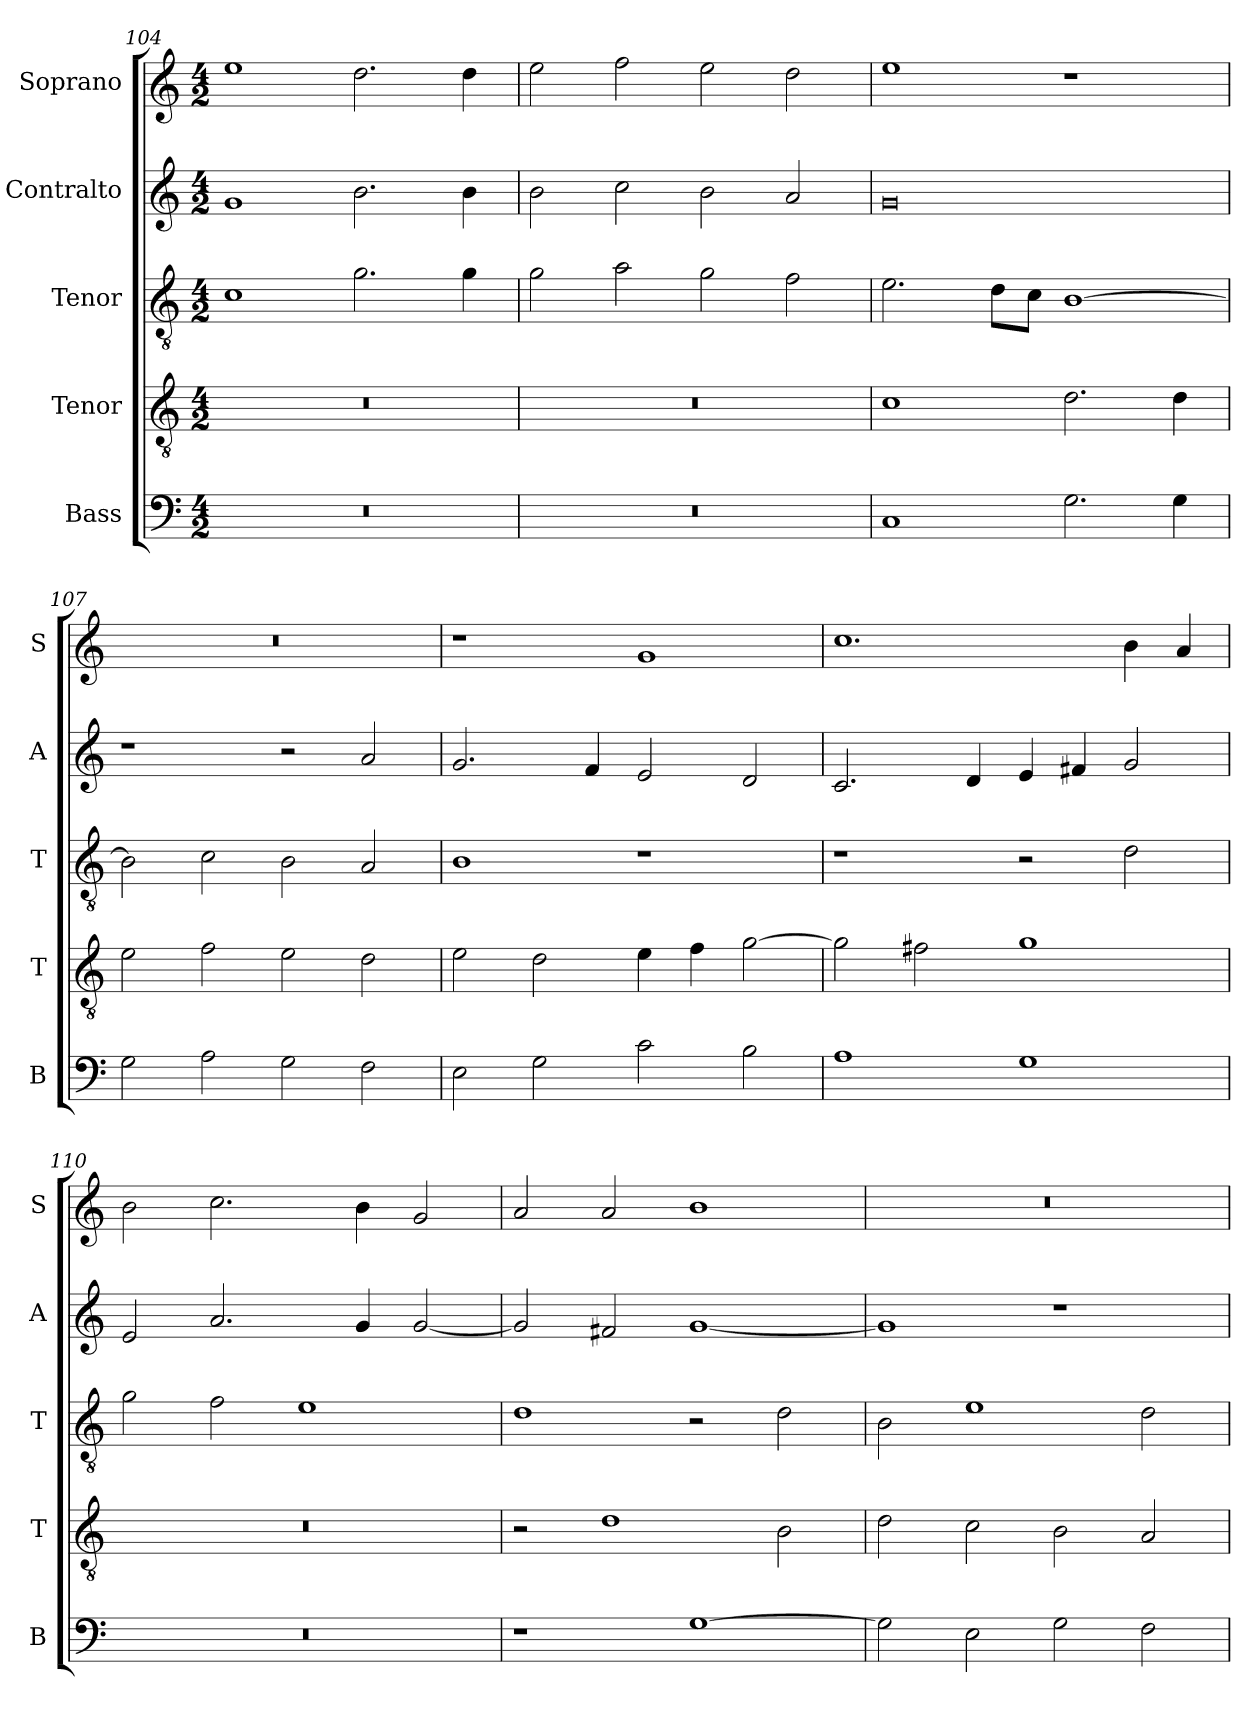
**kern	**kern	**kern	**kern	**kern
*part5	*part4	*part3	*part2	*part1
*staff5	*staff4	*staff3	*staff2	*staff1
*I"Bass	*I"Tenor	*I"Tenor	*I"Contralto	*I"Soprano
*I'B	*I'T	*I'T	*I'A	*I'S
*clefF4	*clefGv2	*clefGv2	*clefG2	*clefG2
*k[]	*k[]	*k[]	*k[]	*k[]
*G:mix	*G:mix	*G:mix	*G:mix	*G:mix
*M4/2	*M4/2	*M4/2	*M4/2	*M4/2
=104	=104	=104	=104	=104
0r	0r	1c	1g	1ee
.	.	2.g	2.b	2.dd
.	.	4g	4b	4dd
=105	=105	=105	=105	=105
0r	0r	2g	2b	2ee
.	.	2a	2cc	2ff
.	.	2g	2b	2ee
.	.	2f	2a	2dd
=106	=106	=106	=106	=106
1C	1c	2.e	0g	1ee
.	.	8d\L	.	.
.	.	8c\J	.	.
2.G	2.d	[1B	.	1r
4G	4d	.	.	.
=107	=107	=107	=107	=107
2G	2e	2B]	1r	0r
2A	2f	2c	.	.
2G	2e	2B	2r	.
2F	2d	2A	2a	.
=108	=108	=108	=108	=108
2E	2e	1B	2.g	1r
2G	2d	.	.	.
.	.	.	4f	.
2c	4e	1r	2e	1g
.	4f	.	.	.
2B	[2g	.	2d	.
=109	=109	=109	=109	=109
1A	2g]	1r	2.c	1.cc
.	2f#X	.	.	.
.	.	.	4d	.
1G	1g	2r	4e	.
.	.	.	4f#X	.
.	.	2d	2g	4b
.	.	.	.	4a
=110	=110	=110	=110	=110
0r	0r	2g	2e	2b
.	.	2f	2.a	2.cc
.	.	1e	.	.
.	.	.	4g	4b
.	.	.	[2g	2g
=111	=111	=111	=111	=111
1r	2r	1d	2g]	2a
.	1d	.	2f#X	2a
[1G	.	2r	[1g	1b
.	2B	2d	.	.
=112	=112	=112	=112	=112
2G]	2d	2B	1g]	0r
2E	2c	1e	.	.
2G	2B	.	1r	.
2F	2A	2d	.	.
=	=	=	=	=
*-	*-	*-	*-	*-
